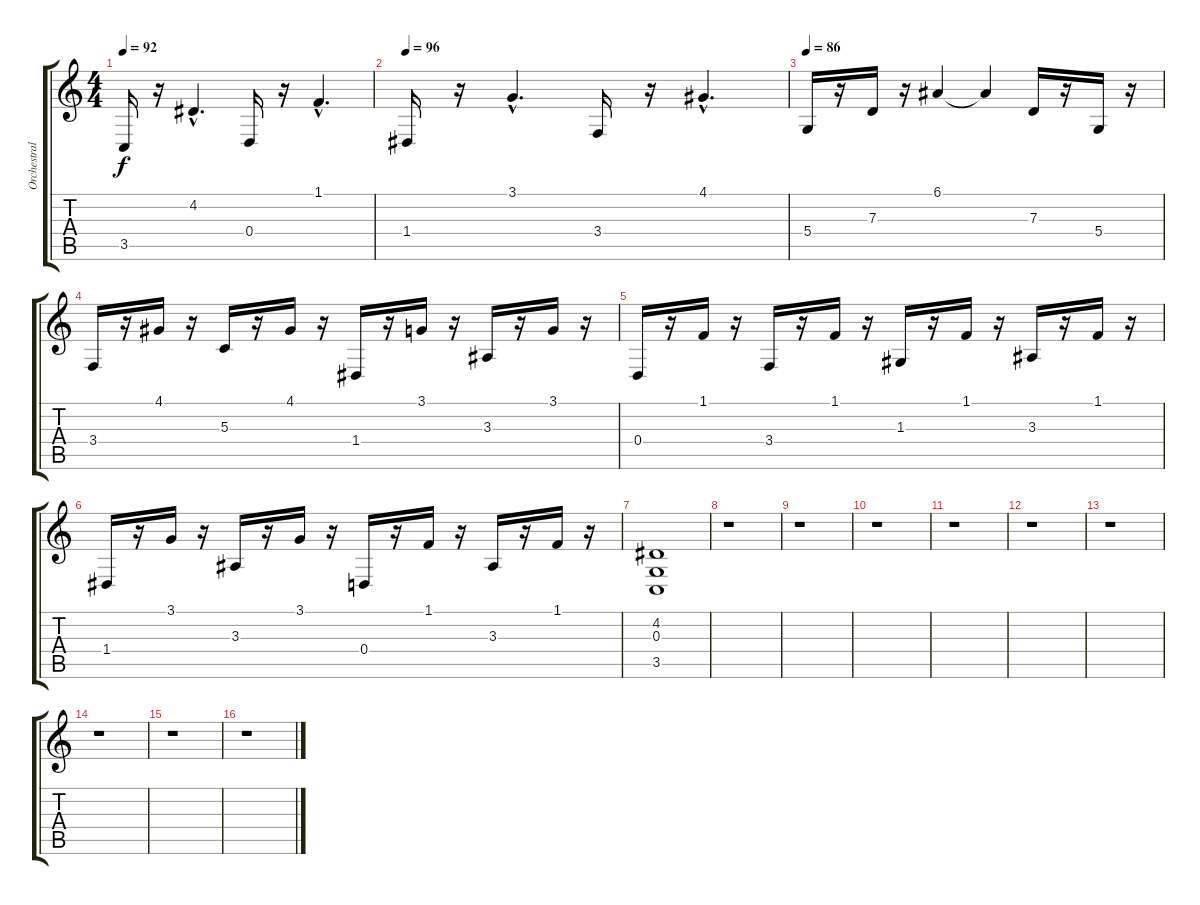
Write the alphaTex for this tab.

\track ("Orchestral Harp" "Orchestral") {instrument orchestralharp}
\staff {score tabs}
\tuning (E4 B3 G3 D3 A2 E2) {hide}
\ts (4 4)
\tempo 92
\clef g2
\ks c
3.5.16{dy f volume 14} r.16 4.2{hac}.4{d} 0.4.16 r.16 1.1{hac}.4{d} |
\tempo 96
1.4.16{volume 16} r.16 3.1{hac}.4{d} 3.4.16 r.16 4.1{hac}.4{d} |
\tempo 86
5.4.16 r.16 7.3.16 r.16 6.1.4{volume 12} 6.1{t}.4 7.3.16 r.16 5.4.16 r.16 |
3.4.16 r.16 4.1.16 r.16 5.3.16 r.16 4.1.16 r.16 1.4.16 r.16 3.1.16 r.16 3.3.16 r.16 3.1.16 r.16 |
0.4.16 r.16 1.1.16 r.16 3.4.16 r.16 1.1.16 r.16 1.3.16 r.16 1.1.16 r.16 3.3.16 r.16 1.1.16 r.16 |
1.4.16 r.16 3.1.16 r.16 3.3.16 r.16 3.1.16 r.16 0.4.16 r.16 1.1.16 r.16 3.3.16 r.16 1.1.16 r.16 |
(4.2 0.3 3.5).1{volume 0} |
r.1 |
r.1 |
r.1 |
r.1 |
r.1 |
r.1 |
r.1 |
r.1 |
r.1
